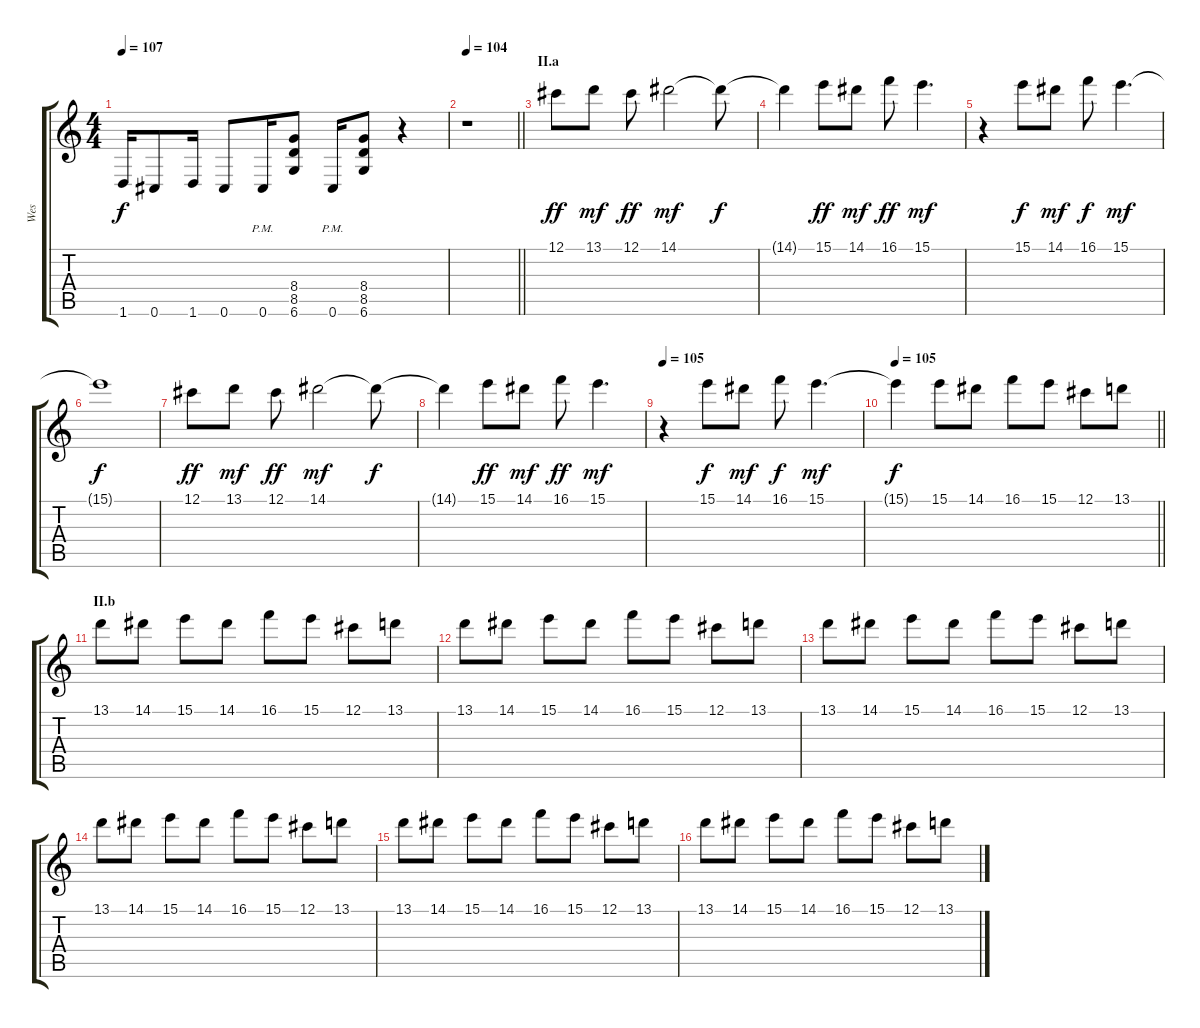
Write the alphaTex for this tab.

\track ("Wes" "Wes") {instrument distortionguitar}
\staff {score tabs}
\tuning (Db4 Ab3 E3 B2 Gb2 Db2) {hide}
\ts (4 4)
\tempo 107
\clef g2
\ks c
1.6.16{dy f} 0.6.8 1.6.16 0.6.8 0.6{pm}.16 (8.4 8.5 6.6).8 0.6{pm}.16 (8.4 8.5 6.6).8 r.4 |
\tempo 104
\barLineRight lightlight
r.1 |
\section ("" "II.a")
12.1.8{dy ff instrument electricguitarjazz} 13.1.8{dy mf} 12.1.8{dy ff} 14.1.2{dy mf} 14.1{t}.8{dy f} |
14.1{t}.4 15.1.8{dy ff} 14.1.8{dy mf} 16.1.8{dy ff} 15.1.4{d dy mf} |
r.4 15.1.8{dy f} 14.1.8{dy mf} 16.1.8{dy f} 15.1.4{d dy mf} |
15.1{t}.1{dy f} |
12.1.8{dy ff} 13.1.8{dy mf} 12.1.8{dy ff} 14.1.2{dy mf} 14.1{t}.8{dy f} |
14.1{t}.4 15.1.8{dy ff} 14.1.8{dy mf} 16.1.8{dy ff} 15.1.4{d dy mf} |
\tempo 105
r.4 15.1.8{dy f} 14.1.8{dy mf} 16.1.8{dy f} 15.1.4{d dy mf} |
\tempo 105
\barLineRight lightlight
15.1{t}.4{dy f} 15.1.8 14.1.8 16.1.8 15.1.8 12.1.8 13.1.8 |
\section ("" "II.b")
13.1.8 14.1.8 15.1.8 14.1.8 16.1.8 15.1.8 12.1.8 13.1.8 |
13.1.8 14.1.8 15.1.8 14.1.8 16.1.8 15.1.8 12.1.8 13.1.8 |
13.1.8 14.1.8 15.1.8 14.1.8 16.1.8 15.1.8 12.1.8 13.1.8 |
13.1.8 14.1.8 15.1.8 14.1.8 16.1.8 15.1.8 12.1.8 13.1.8 |
13.1.8 14.1.8 15.1.8 14.1.8 16.1.8 15.1.8 12.1.8 13.1.8 |
13.1.8 14.1.8 15.1.8 14.1.8 16.1.8 15.1.8 12.1.8 13.1.8
